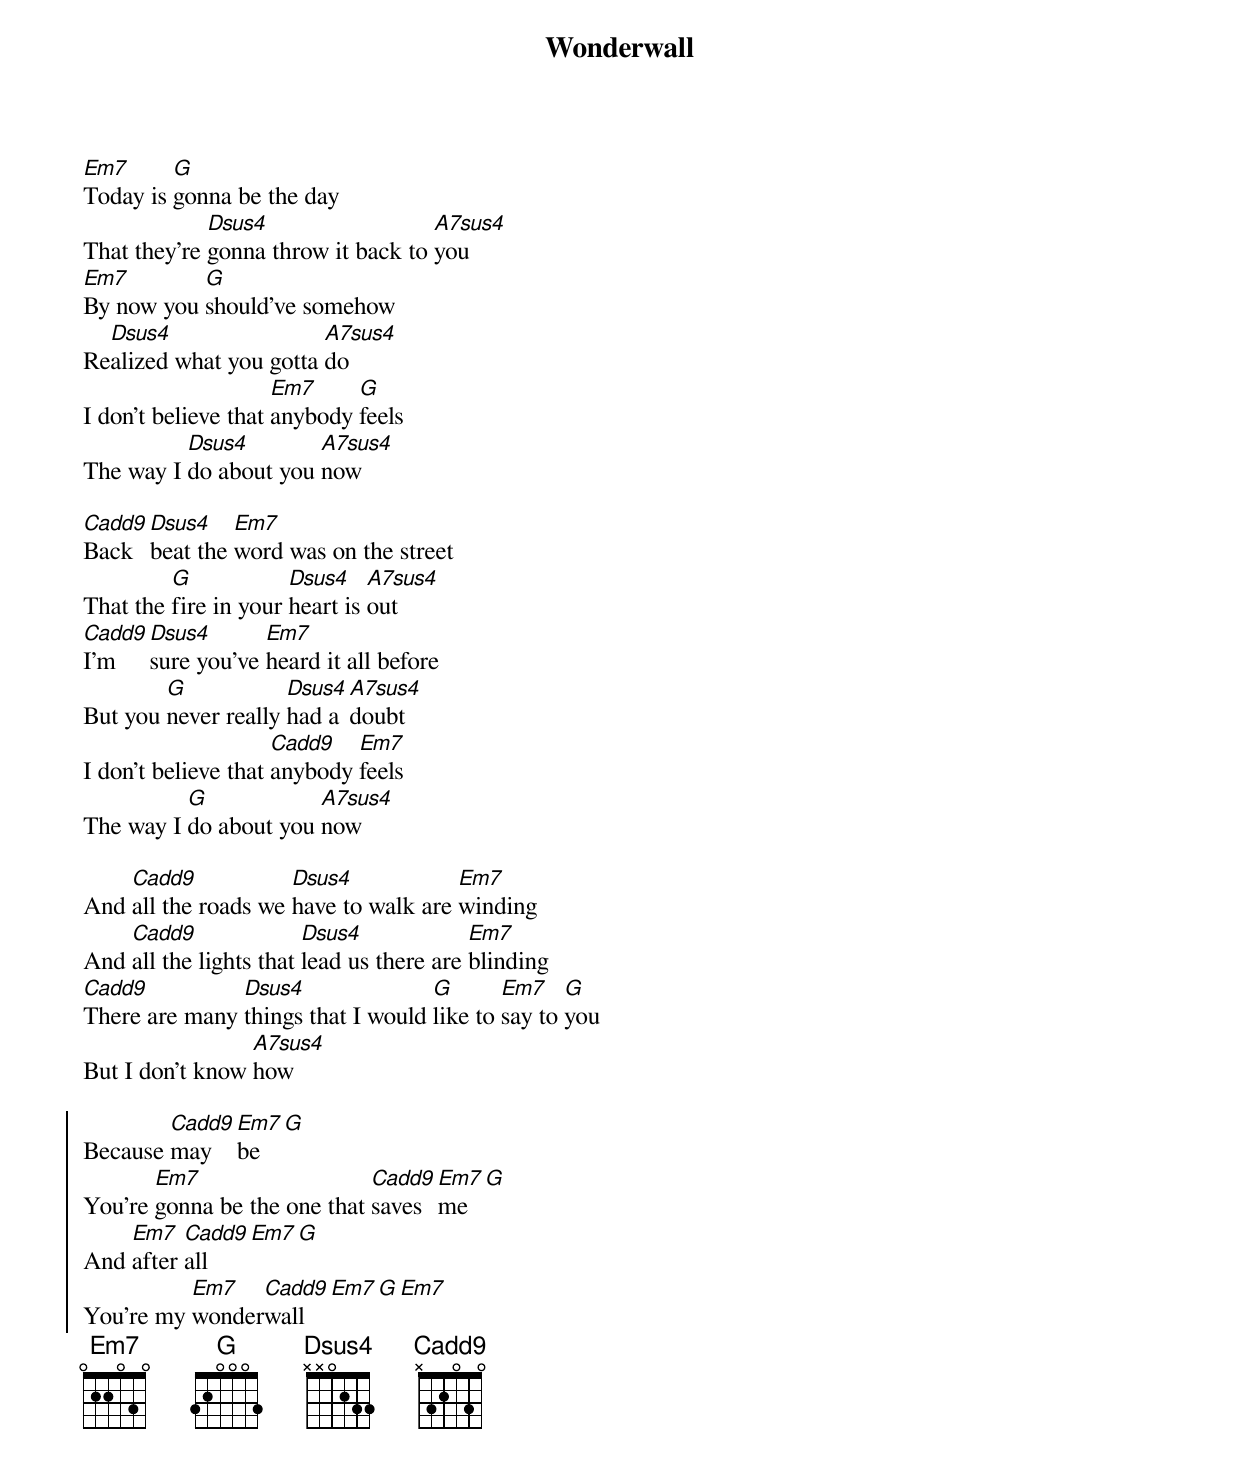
{title: Wonderwall}
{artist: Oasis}
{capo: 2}
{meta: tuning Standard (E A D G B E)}
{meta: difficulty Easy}
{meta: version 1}
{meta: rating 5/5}

{start_of_verse}
[Em7]Today is [G]gonna be the day
That they're [Dsus4]gonna throw it back to [A7sus4]you
[Em7]By now you [G]should've somehow
Re[Dsus4]alized what you gotta [A7sus4]do
I don't believe that [Em7]anybody [G]feels
The way I [Dsus4]do about you [A7sus4]now
{end_of_verse}

{start_of_verse}
[Cadd9]Back[Dsus4]beat the [Em7]word was on the street
That the [G]fire in your [Dsus4]heart is [A7sus4]out
[Cadd9]I'm [Dsus4]sure you've [Em7]heard it all before
But you [G]never really [Dsus4]had a [A7sus4]doubt
I don't believe that [Cadd9]anybody [Em7]feels
The way I [G]do about you [A7sus4]now
{end_of_verse}

{start_of_bridge}
And [Cadd9]all the roads we [Dsus4]have to walk are [Em7]winding
And [Cadd9]all the lights that [Dsus4]lead us there are [Em7]blinding
[Cadd9]There are many [Dsus4]things that I would [G]like to [Em7]say to [G]you
But I don't know [A7sus4]how
{end_of_bridge}

{start_of_chorus}
Because [Cadd9]may[Em7]be[G]
You're [Em7]gonna be the one that [Cadd9]saves [Em7]me[G]
And [Em7]after [Cadd9]all[Em7][G]
You're my [Em7]wonder[Cadd9]wall[Em7][G][Em7]
{end_of_chorus}
